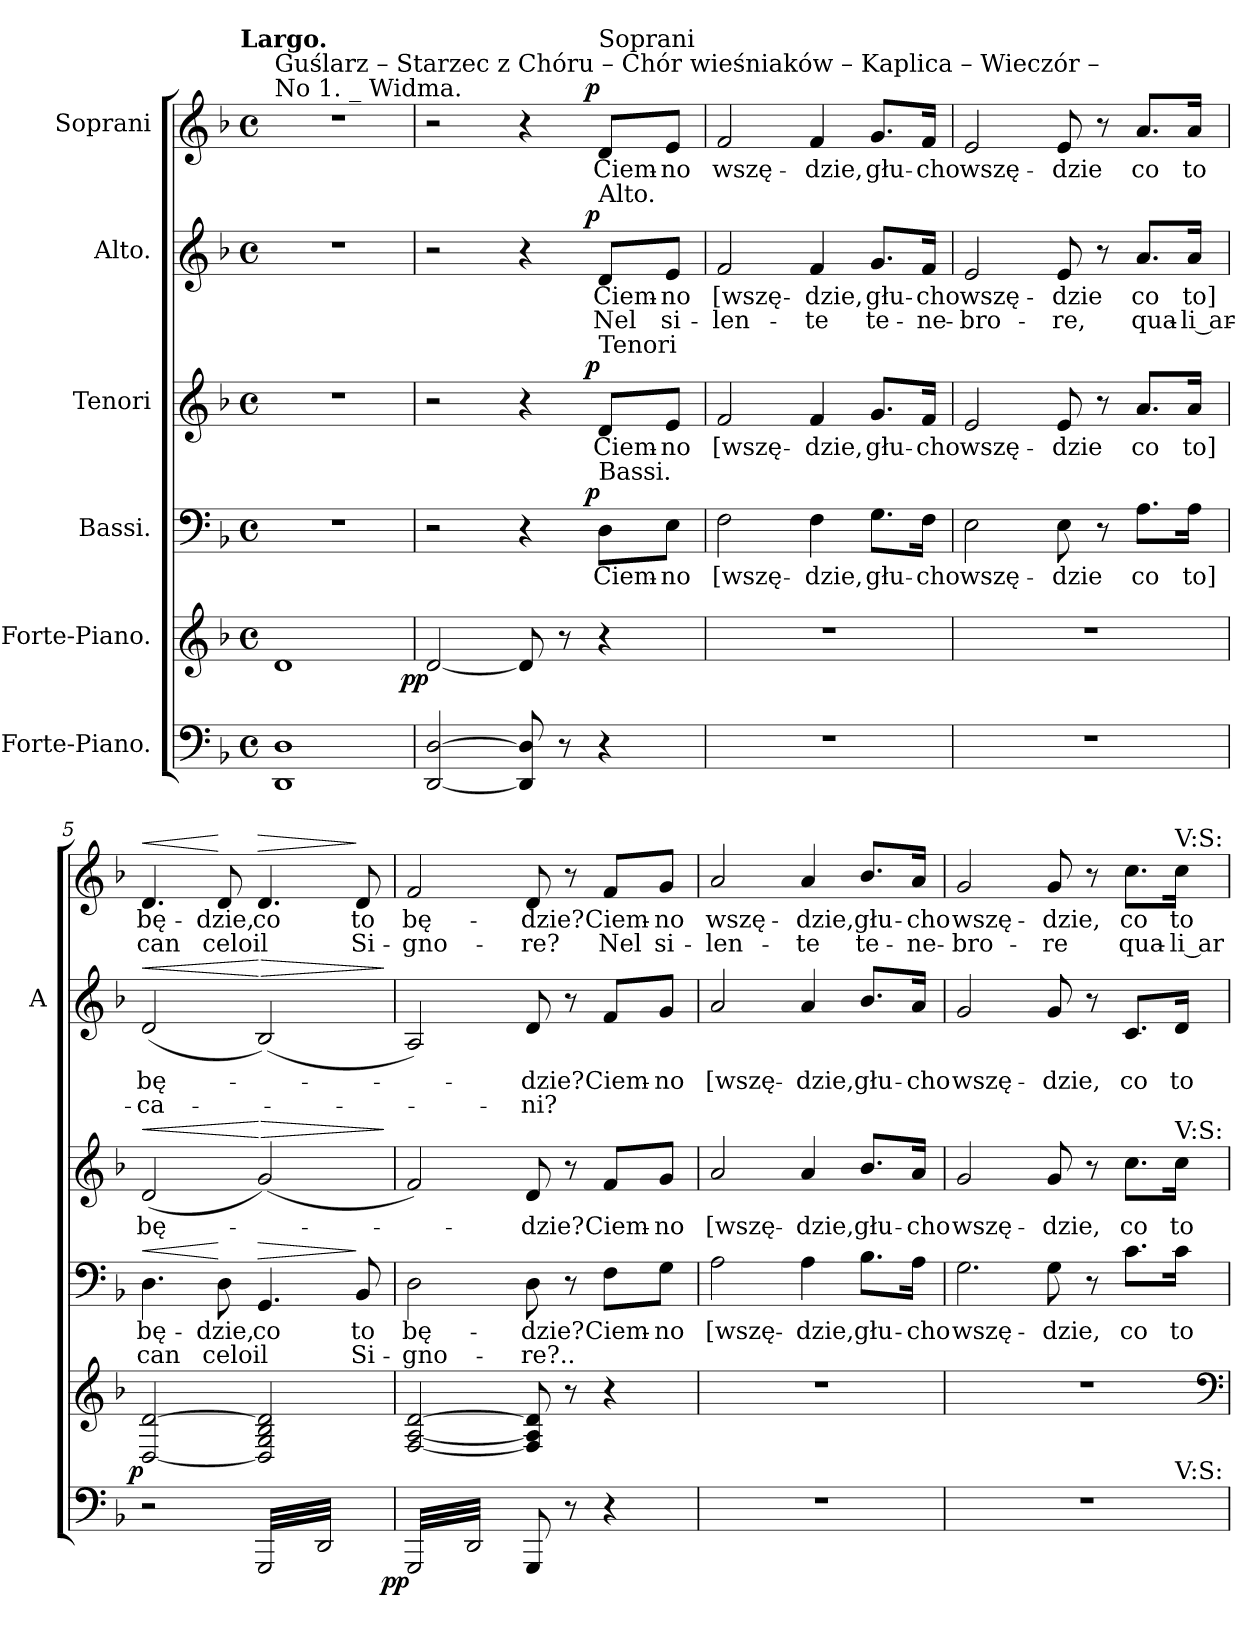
**kern	**dynam	**kern	**dynam	**kern	**text	**text	**dynam	**kern	**text	**dynam	**kern	**text	**text	**dynam	**kern	**text	**text	**dynam
*part6	*part6	*part5	*part5	*part4	*part4	*part4	*part4	*part3	*part3	*part3	*part2	*part2	*part2	*part2	*part1	*part1	*part1	*part1
*staff6	*staff6	*staff5	*staff5	*staff4	*staff4	*staff4	*staff4	*staff3	*staff3	*staff3	*staff2	*staff2	*staff2	*staff2	*staff1	*staff1	*staff1	*staff1
*I"Forte-Piano.	*	*I"Forte-Piano.	*	*I"Bassi.	*	*	*	*I"Tenori	*	*	*I"Alto.	*	*	*	*I"Soprani	*	*	*
*	*	*	*	*	*	*	*	*	*	*	*I'A	*	*	*	*	*	*	*
*clefF4	*	*clefG2	*	*clefF4	*	*	*	*clefG2	*	*	*clefG2	*	*	*	*clefG2	*	*	*
*k[b-]	*	*k[b-]	*	*k[b-]	*	*	*	*k[b-]	*	*	*k[b-]	*	*	*	*k[b-]	*	*	*
*d:	*	*d:	*	*d:	*	*	*	*d:	*	*	*d:	*	*	*	*d:	*	*	*
!!LO:TX:omd:t=Largo.
*M4/4	*	*M4/4	*	*M4/4	*	*	*	*M4/4	*	*	*M4/4	*	*	*	*M4/4	*	*	*
*met(c)	*	*met(c)	*	*met(c)	*	*	*	*met(c)	*	*	*met(c)	*	*	*	*met(c)	*	*	*
=1	=1	=1	=1	=1	=1	=1	=1	=1	=1	=1	=1	=1	=1	=1	=1	=1	=1	=1
!	!	!	!	!	!	!	!	!	!	!	!	!	!	!	!LO:TX:a:t=No 1. _ Widma.	!	!	!
!	!	!	!	!	!	!	!	!	!	!	!	!	!	!	!LO:TX:a:t=Guślarz – Starzec z Chóru – Chór wieśniaków – Kaplica – Wieczór –	!	!	!
1DDi 1Di	.	1di	.	1r	.	.	.	1r	.	.	1r	.	.	.	1r	.	.	.
=2	=2	=2	=2	=2	=2	=2	=2	=2	=2	=2	=2	=2	=2	=2	=2	=2	=2	=2
!	!	!	!LO:DY:rj	!	!	!	!	!	!	!	!	!	!	!	!	!	!	!
[2DD/ [2D/	.	[2d/	pp.	2r	.	.	.	2r	.	.	2r	.	.	.	2r	.	.	.
8DD]/ 8D]/	.	8d/]	.	4r	.	.	.	4r	.	.	4r	.	.	.	4r	.	.	.
8r	.	8r	.	.	.	.	.	.	.	.	.	.	.	.	.	.	.	.
!	!	!	!	!	!	!	!	!	!	!	!	!	!	!	!LO:TX:a:t=Soprani	!	!	!
!	!	!	!	!	!	!	!	!	!	!	!LO:TX:a:t=Alto.	!	!	!	!	!	!	!
!	!	!	!	!	!	!	!	!LO:TX:a:t=Tenori	!	!	!	!	!	!	!	!	!	!
!	!	!	!	!LO:TX:a:t=Bassi.	!	!	!	!	!	!	!	!	!	!	!	!	!	!
!	!	!	!	!	!	!	!LO:DY:a:rj	!	!	!LO:DY:a:rj	!	!	!LO:LY:color=red	!LO:DY:a:rj	!	!	!	!LO:DY:a:rj
4r	.	4r	.	8D\L	Ciem-	.	p	8d/L	Ciem-	p.	8d/L	Ciem-	Nel	p.	8d/L	Ciem-	.	p.
!	!	!	!	!	!	!	!	!	!	!	!	!	!LO:LY:color=red	!	!	!	!	!
.	.	.	.	8E\J	-no	.	.	8e/J	-no	.	8e/J	-no	si-	.	8e/J	-no	.	.
=3	=3	=3	=3	=3	=3	=3	=3	=3	=3	=3	=3	=3	=3	=3	=3	=3	=3	=3
!	!	!	!	!	!	!	!	!	!	!	!	!	!LO:LY:color=red	!	!	!	!	!
1r	.	1r	.	2F\	[wszę-	.	.	2f/	[wszę-	.	2f/	[wszę-	-len-	.	2f/	wszę-	.	.
!	!	!	!	!	!	!	!	!	!	!	!	!	!LO:LY:color=red	!	!	!	!	!
.	.	.	.	4F\	-dzie,	.	.	4f/	-dzie,	.	4f/	-dzie,	-te	.	4f/	-dzie,	.	.
!	!	!	!	!	!	!	!	!	!	!	!	!	!LO:LY:color=red	!	!	!	!	!
.	.	.	.	8.G\L	głu-	.	.	8.g/L	głu-	.	8.g/L	głu-	te-	.	8.g/L	głu-	.	.
!	!	!	!	!	!	!	!	!	!	!	!	!	!LO:LY:color=red	!	!	!	!	!
.	.	.	.	16F\Jk	-cho	.	.	16f/Jk	-cho	.	16f/Jk	-cho	-ne-	.	16f/Jk	-cho	.	.
=4	=4	=4	=4	=4	=4	=4	=4	=4	=4	=4	=4	=4	=4	=4	=4	=4	=4	=4
!	!	!	!	!	!	!	!	!	!	!	!	!	!LO:LY:color=red	!	!	!	!	!
1r	.	1r	.	2E\	wszę-	.	.	2e/	wszę-	.	2e/	wszę-	-bro-	.	2e/	wszę-	.	.
!	!	!	!	!	!	!	!	!	!	!	!	!	!LO:LY:color=red	!	!	!	!	!
.	.	.	.	8E\	-dzie	.	.	8e/	-dzie	.	8e/	-dzie	-re,	.	8e/	-dzie	.	.
.	.	.	.	8r	.	.	.	8r	.	.	8r	.	.	.	8r	.	.	.
!	!	!	!	!	!	!	!	!	!	!	!	!	!LO:LY:color=red	!	!	!	!	!
.	.	.	.	8.A\L	co	.	.	8.a/L	co	.	8.a/L	co	qua-	.	8.a/L	co	.	.
!	!	!	!	!	!	!	!	!	!	!	!	!	!LO:LY:color=red	!	!	!	!	!
.	.	.	.	16A\Jk	to]	.	.	16a/Jk	to]	.	16a/Jk	to]	-li ar-	.	16a/Jk	to	.	.
=5	=5	=5	=5	=5	=5	=5	=5	=5	=5	=5	=5	=5	=5	=5	=5	=5	=5	=5
!	!	!	!LO:DY:rj	!	!	!LO:LY:color=red	!LO:HP:a	!	!	!LO:HP:a	!	!	!LO:LY:color=red	!LO:HP:a	!	!	!LO:LY:color=red	!LO:HP:a
2r	.	[2D/ [2d/	p.	4.D\	bę-	can	<	(<2d/	bę-	<	(<2d/	bę-	ca-	<	4.d/	bę-	can	<
!	!	!	!	!	!	!LO:LY:color=red	!	!	!	!	!	!	!	!	!	!	!LO:LY:color=red	!
.	.	.	.	8D\	-dzie,	celo	[	.	.	.	.	.	.	.	8d/	-dzie,	celo	[
!	!	!	!	!	!	!LO:LY:color=red	!LO:HP:a	!	!	!LO:HP:n=1:a	!	!	!	!LO:HP:n=1:a	!	!	!LO:LY:color=red	!LO:HP:a
*tremolo	*	*	*	*	*	*	*	*	*	*	*	*	*	*	*	*	*	*
32GGG/LLL	.	2D]/ 2G/ 2B-/ 2d]/	.	4.GG/	co	il	>	(<2g/)	.	[ >	(<2B-/)	.	.	[ >	4.d/	co	il	>
32DD/	.	.	.	.	.	.	.	.	.	.	.	.	.	.	.	.	.	.
32GGG/	.	.	.	.	.	.	.	.	.	.	.	.	.	.	.	.	.	.
32DD/	.	.	.	.	.	.	.	.	.	.	.	.	.	.	.	.	.	.
32GGG/	.	.	.	.	.	.	.	.	.	.	.	.	.	.	.	.	.	.
32DD/	.	.	.	.	.	.	.	.	.	.	.	.	.	.	.	.	.	.
32GGG/	.	.	.	.	.	.	.	.	.	.	.	.	.	.	.	.	.	.
32DD/	.	.	.	.	.	.	.	.	.	.	.	.	.	.	.	.	.	.
32GGG/	.	.	.	.	.	.	.	.	.	.	.	.	.	.	.	.	.	.
32DD/	.	.	.	.	.	.	.	.	.	.	.	.	.	.	.	.	.	.
32GGG/	.	.	.	.	.	.	.	.	.	.	.	.	.	.	.	.	.	.
32DD/	.	.	.	.	.	.	.	.	.	.	.	.	.	.	.	.	.	.
!	!	!	!	!	!	!LO:LY:color=red	!	!	!	!	!	!	!	!	!	!	!LO:LY:color=red	!
32GGG/	.	.	.	8BB-/	to	Si-	]	.	.	.	.	.	.	.	8d/	to	Si-	]
32DD/	.	.	.	.	.	.	.	.	.	.	.	.	.	.	.	.	.	.
32GGG/	.	.	.	.	.	.	.	.	.	.	.	.	.	.	.	.	.	.
32DD/JJJ	.	.	.	.	.	.	.	.	.	.	.	.	.	.	.	.	.	.
.	.	.	.	.	.	.	.	.	.	]	.	.	.	]	.	.	.	.
=6	=6	=6	=6	=6	=6	=6	=6	=6	=6	=6	=6	=6	=6	=6	=6	=6	=6	=6
!	!LO:DY:rj	!	!	!	!	!LO:LY:color=red	!	!	!	!	!	!	!	!	!	!	!LO:LY:color=red	!
32GGG/LLL	pp.	[2F/ [2A/ [2d/	.	2D\	bę-	-gno-	.	2f/)	.	.	2A/)	.	.	.	2f/	bę-	-gno-	.
32DD/	.	.	.	.	.	.	.	.	.	.	.	.	.	.	.	.	.	.
32GGG/	.	.	.	.	.	.	.	.	.	.	.	.	.	.	.	.	.	.
32DD/	.	.	.	.	.	.	.	.	.	.	.	.	.	.	.	.	.	.
32GGG/	.	.	.	.	.	.	.	.	.	.	.	.	.	.	.	.	.	.
32DD/	.	.	.	.	.	.	.	.	.	.	.	.	.	.	.	.	.	.
32GGG/	.	.	.	.	.	.	.	.	.	.	.	.	.	.	.	.	.	.
32DD/	.	.	.	.	.	.	.	.	.	.	.	.	.	.	.	.	.	.
32GGG/	.	.	.	.	.	.	.	.	.	.	.	.	.	.	.	.	.	.
32DD/	.	.	.	.	.	.	.	.	.	.	.	.	.	.	.	.	.	.
32GGG/	.	.	.	.	.	.	.	.	.	.	.	.	.	.	.	.	.	.
32DD/	.	.	.	.	.	.	.	.	.	.	.	.	.	.	.	.	.	.
32GGG/	.	.	.	.	.	.	.	.	.	.	.	.	.	.	.	.	.	.
32DD/	.	.	.	.	.	.	.	.	.	.	.	.	.	.	.	.	.	.
32GGG/	.	.	.	.	.	.	.	.	.	.	.	.	.	.	.	.	.	.
32DD/JJJ	.	.	.	.	.	.	.	.	.	.	.	.	.	.	.	.	.	.
*Xtremolo	*	*	*	*	*	*	*	*	*	*	*	*	*	*	*	*	*	*
!	!	!	!	!	!	!LO:LY:color=red	!	!	!	!	!	!	!LO:LY:color=red	!	!	!	!LO:LY:color=red	!
8GGG/	.	8F]/ 8A]/ 8d]/	.	8D\	-dzie?	-re?..	.	8d/	-dzie?	.	8d/	-dzie?	-ni?	.	8d/	-dzie?	-re?	.
.	.	.	.	.	.	.	.	.	.	.	.	.	.	.	.	.	.	.
.	.	.	.	.	.	.	.	.	.	.	.	.	.	.	.	.	.	.
.	.	.	.	.	.	.	.	.	.	.	.	.	.	.	.	.	.	.
8r	.	8r	.	8r	.	.	.	8r	.	.	8r	.	.	.	8r	.	.	.
.	.	.	.	.	.	.	.	.	.	.	.	.	.	.	.	.	.	.
.	.	.	.	.	.	.	.	.	.	.	.	.	.	.	.	.	.	.
.	.	.	.	.	.	.	.	.	.	.	.	.	.	.	.	.	.	.
!	!	!	!	!	!	!	!	!	!	!	!	!	!	!	!	!	!LO:LY:color=red	!
4r	.	4r	.	8F\L	Ciem-	.	.	8f/L	Ciem-	.	8f/L	Ciem-	.	.	8f/L	Ciem-	Nel	.
!	!	!	!	!	!	!	!	!	!	!	!	!	!	!	!	!	!LO:LY:color=red	!
.	.	.	.	8G\J	-no	.	.	8g/J	-no	.	8g/J	-no	.	.	8g/J	-no	si-	.
=7	=7	=7	=7	=7	=7	=7	=7	=7	=7	=7	=7	=7	=7	=7	=7	=7	=7	=7
!	!	!	!	!	!	!	!	!	!	!	!	!	!	!	!	!	!LO:LY:color=red	!
1r	.	1r	.	2A\	[wszę-	.	.	2a/	[wszę-	.	2a/	[wszę-	.	.	2a/	wszę-	-len-	.
!	!	!	!	!	!	!	!	!	!	!	!	!	!	!	!	!	!LO:LY:color=red	!
.	.	.	.	4A\	-dzie,	.	.	4a/	-dzie,	.	4a/	-dzie,	.	.	4a/	-dzie,	-te	.
!	!	!	!	!	!	!	!	!	!	!	!	!	!	!	!	!	!LO:LY:color=red	!
.	.	.	.	8.B-\L	głu-	.	.	8.b-/L	głu-	.	8.b-/L	głu-	.	.	8.b-/L	głu-	te-	.
!	!	!	!	!	!	!	!	!	!	!	!	!	!	!	!	!	!LO:LY:color=red	!
.	.	.	.	16A\Jk	-cho	.	.	16a/Jk	-cho	.	16a/Jk	-cho	.	.	16a/Jk	-cho	-ne-	.
=8	=8	=8	=8	=8	=8	=8	=8	=8	=8	=8	=8	=8	=8	=8	=8	=8	=8	=8
!	!	!	!	!LO:N:vis=2.	!	!	!	!	!	!	!	!	!	!	!	!	!LO:LY:color=red	!
*^	*	*	*	*	*	*	*	*	*	*	*	*	*	*	*	*	*	*
1r	2...ryy	.	1r	.	2G\	wszę-	.	.	2g/	wszę-	.	2g/	wszę-	.	.	2g/	wszę-	-bro-	.
!	!	!	!	!	!	!	!	!	!	!	!	!	!	!	!	!	!	!LO:LY:color=red	!
.	.	.	.	.	8G\	-dzie,	.	.	8g/	-dzie,	.	8g/	-dzie,	.	.	8g/	-dzie,	-re	.
.	.	.	.	.	8r	.	.	.	8r	.	.	8r	.	.	.	8r	.	.	.
!	!	!	!	!	!	!	!	!	!	!	!	!	!	!	!	!	!	!LO:LY:color=red	!
.	.	.	.	.	8.c\L	co	.	.	8.cc\L	co	.	8.c/L	co	.	.	8.cc\L	co	qua-	.
!	!	!	!	!	!	!	!	!	!	!	!	!	!	!	!	!LO:TX:a:t=V&colon;S&colon;	!	!	!
!	!	!	!	!	!	!	!	!	!LO:TX:a:t=V&colon;S&colon;	!	!	!	!	!	!	!	!	!	!
!	!LO:TX:a:t=V&colon;S&colon;	!	!	!	!	!	!	!	!	!	!	!	!	!	!	!	!	!	!
!	!	!	!	!	!	!	!	!	!	!	!	!	!	!	!	!	!	!LO:LY:color=red	!
.	16ryy	.	.	.	16c\Jk	to	.	.	16cc\Jk	to	.	16d/Jk	to	.	.	16cc\Jk	to	-li ar	.
*	*	*	*clefF4	*	*	*	*	*	*	*	*	*	*	*	*	*	*	*	*
*v	*v	*	*	*	*	*	*	*	*	*	*	*	*	*	*	*	*	*	*
=	=	=	=	=	=	=	=	=	=	=	=	=	=	=	=	=	=	=
*-	*-	*-	*-	*-	*-	*-	*-	*-	*-	*-	*-	*-	*-	*-	*-	*-	*-	*-
